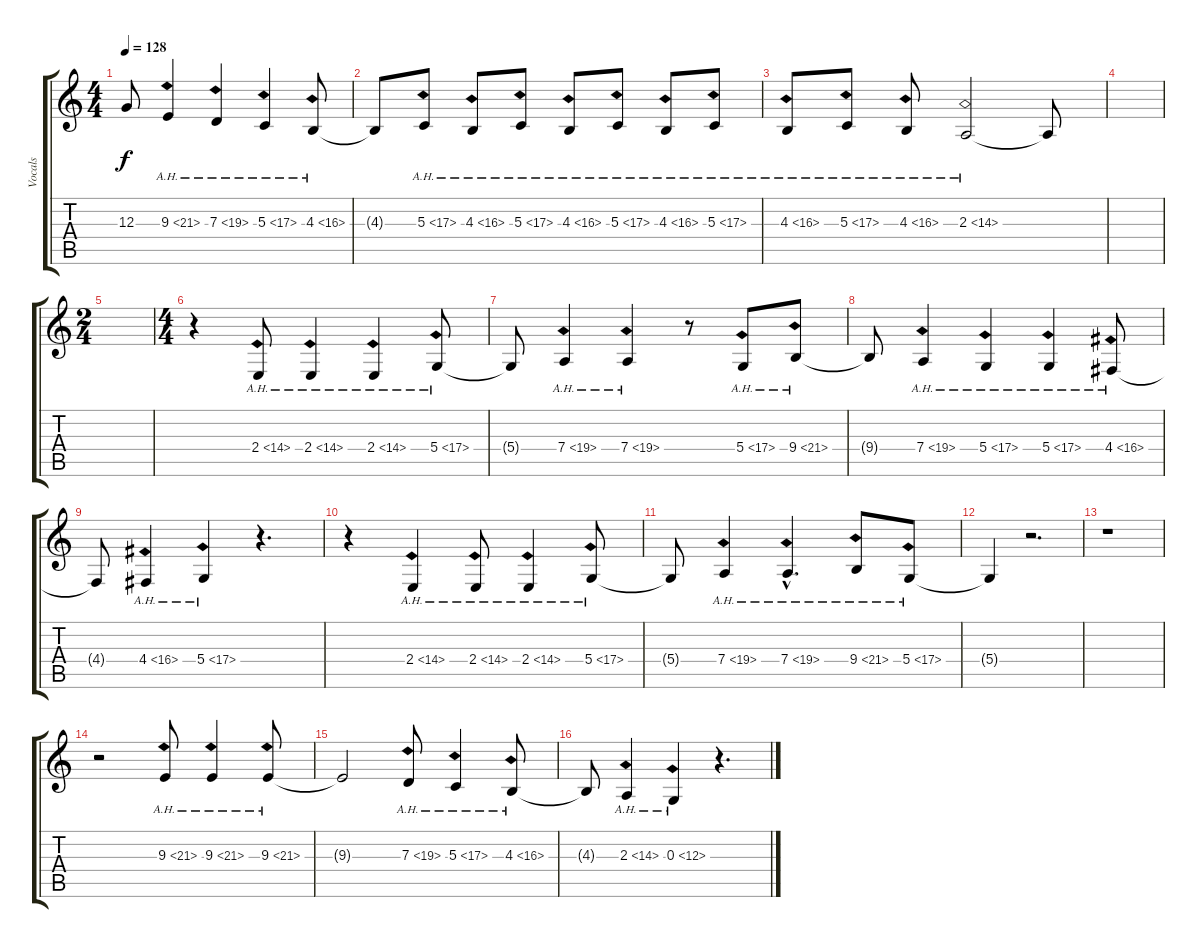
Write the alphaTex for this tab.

\track ("Vocals" "Vocals") {instrument voiceoohs}
\staff {score tabs}
\tuning (E4 B3 G3 D3 A2 E2) {hide}
\ts (4 4)
\tempo 128
\clef g2
\ks c
12.3{t}.8{dy f} 9.3{ah 12}.4 7.3{ah 12}.4 5.3{ah 12}.4 4.3{ah 12}.8 |
4.3{t}.8 5.3{ah 12}.8 4.3{ah 12}.8 5.3{ah 12}.8 4.3{ah 12}.8 5.3{ah 12}.8 4.3{ah 12}.8 5.3{ah 12}.8 |
4.3{ah 12}.8 5.3{ah 12}.8 4.3{ah 12}.8 2.3{ah 12}.2 2.3{t}.8 |
|
\ts (2 4)
|
\ts (4 4)
r.4 2.4{ah 12}.8 2.4{ah 12}.4 2.4{ah 12}.4 5.4{ah 12}.8 |
5.4{t}.8 7.4{ah 12}.4 7.4{ah 12}.4 r.8 5.4{ah 12}.8 9.4{ah 12}.8 |
9.4{t}.8 7.4{ah 12}.4 5.4{ah 12}.4 5.4{ah 12}.4 4.4{ah 12}.8 |
4.4{t}.8 4.4{ah 12}.4 5.4{ah 12}.4 r.4{d} |
r.4 2.4{ah 12}.4 2.4{ah 12}.8 2.4{ah 12}.4 5.4{ah 12}.8 |
5.4{t}.8 7.4{ah 12}.4 7.4{ah 12 hac}.4{d} 9.4{ah 12}.8 5.4{ah 12}.8 |
5.4{t}.4 r.2{d} |
r.1 |
r.2 9.3{ah 12}.8 9.3{ah 12}.4 9.3{ah 12}.8 |
9.3{t}.2 7.3{ah 12}.8 5.3{ah 12}.4 4.3{ah 12}.8 |
4.3{t}.8 2.3{ah 12}.4 0.3{ah 12}.4 r.4{d}
